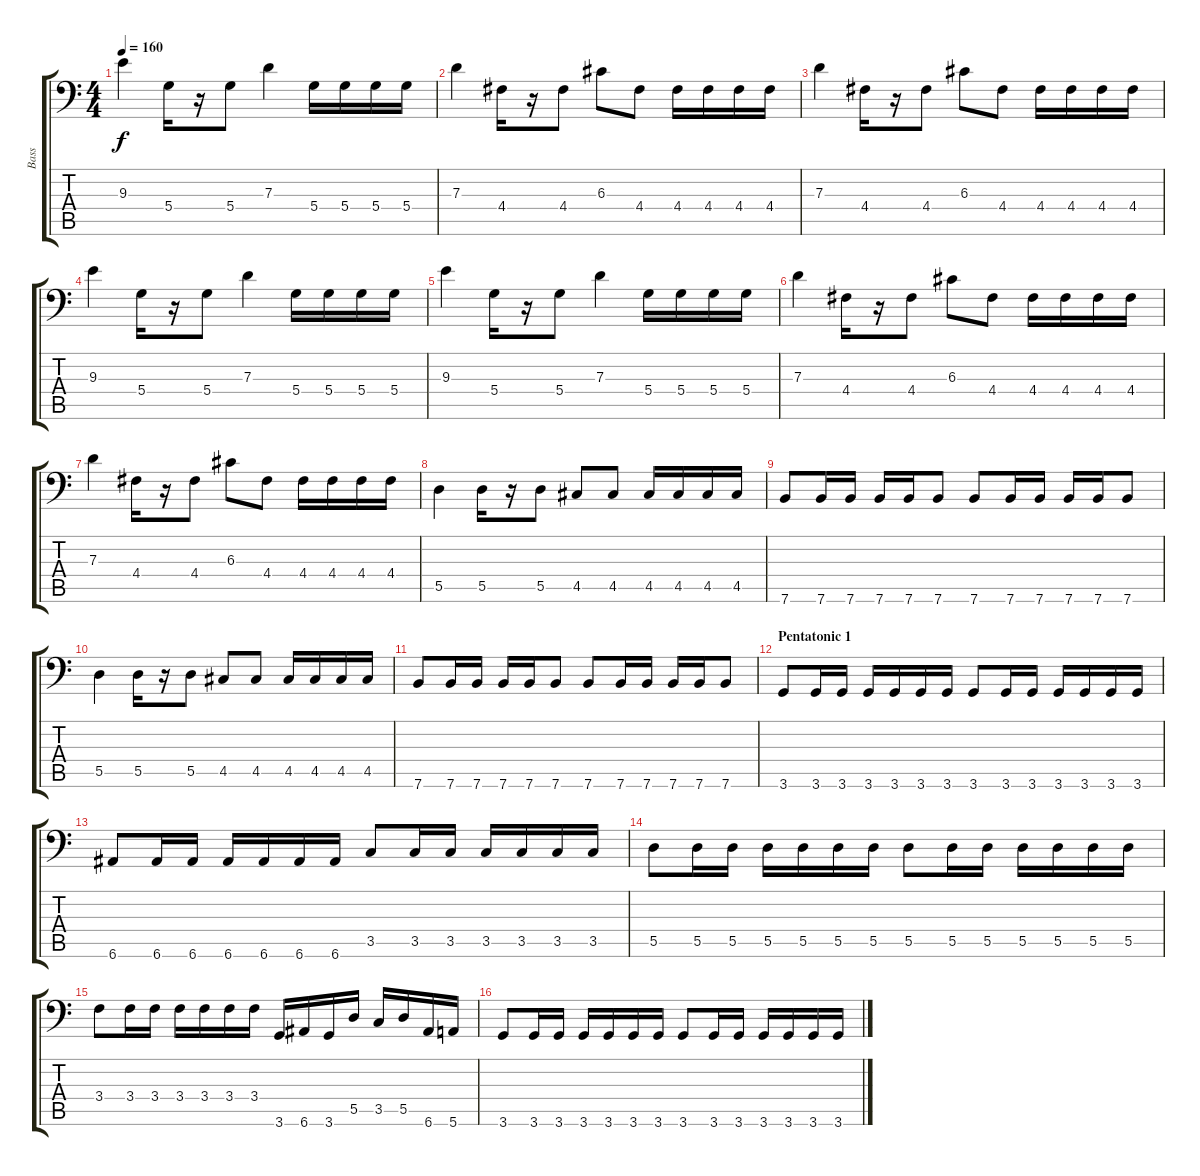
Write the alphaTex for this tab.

\track ("Bass" "Bass") {instrument electricbasspick}
\staff {score tabs}
\tuning (E4 B3 G2 D2 A1 E1) {hide}
\ts (4 4)
\tempo 160
\clef f4
\ks c
9.3.4{dy f} 5.4.16 r.16 5.4.8 7.3.4 5.4.16 5.4.16 5.4.16 5.4.16 |
7.3.4 4.4.16 r.16 4.4.8 6.3.8 4.4.8 4.4.16 4.4.16 4.4.16 4.4.16 |
7.3.4 4.4.16 r.16 4.4.8 6.3.8 4.4.8 4.4.16 4.4.16 4.4.16 4.4.16 |
9.3.4 5.4.16 r.16 5.4.8 7.3.4 5.4.16 5.4.16 5.4.16 5.4.16 |
9.3.4 5.4.16 r.16 5.4.8 7.3.4 5.4.16 5.4.16 5.4.16 5.4.16 |
7.3.4 4.4.16 r.16 4.4.8 6.3.8 4.4.8 4.4.16 4.4.16 4.4.16 4.4.16 |
7.3.4 4.4.16 r.16 4.4.8 6.3.8 4.4.8 4.4.16 4.4.16 4.4.16 4.4.16 |
5.5.4 5.5.16 r.16 5.5.8 4.5.8 4.5.8 4.5.16 4.5.16 4.5.16 4.5.16 |
7.6.8 7.6.16 7.6.16 7.6.16 7.6.16 7.6.8 7.6.8 7.6.16 7.6.16 7.6.16 7.6.16 7.6.8 |
5.5.4 5.5.16 r.16 5.5.8 4.5.8 4.5.8 4.5.16 4.5.16 4.5.16 4.5.16 |
7.6.8 7.6.16 7.6.16 7.6.16 7.6.16 7.6.8 7.6.8 7.6.16 7.6.16 7.6.16 7.6.16 7.6.8 |
\section ("" "Pentatonic 1")
3.6.8 3.6.16 3.6.16 3.6.16 3.6.16 3.6.16 3.6.16 3.6.8 3.6.16 3.6.16 3.6.16 3.6.16 3.6.16 3.6.16 |
6.6.8 6.6.16 6.6.16 6.6.16 6.6.16 6.6.16 6.6.16 3.5.8 3.5.16 3.5.16 3.5.16 3.5.16 3.5.16 3.5.16 |
5.5.8 5.5.16 5.5.16 5.5.16 5.5.16 5.5.16 5.5.16 5.5.8 5.5.16 5.5.16 5.5.16 5.5.16 5.5.16 5.5.16 |
3.4.8 3.4.16 3.4.16 3.4.16 3.4.16 3.4.16 3.4.16 3.6.16 6.6.16 3.6.16 5.5.16 3.5.16 5.5.16 6.6.16 5.6.16 |
3.6.8 3.6.16 3.6.16 3.6.16 3.6.16 3.6.16 3.6.16 3.6.8 3.6.16 3.6.16 3.6.16 3.6.16 3.6.16 3.6.16
